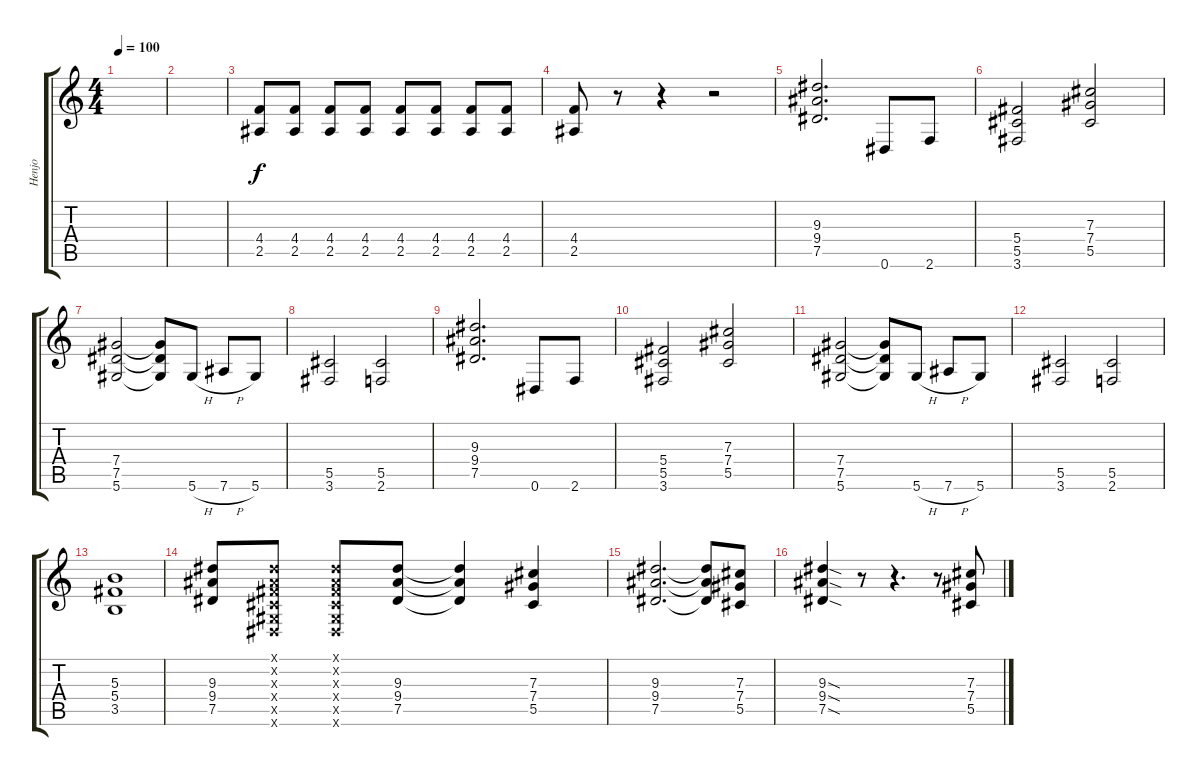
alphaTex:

\track ("Henjo" "Henjo") {instrument distortionguitar}
\staff {score tabs}
\tuning (Eb4 Bb3 Gb3 Db3 Ab2 Eb2) {hide}
\ts (4 4)
\tempo 100
\clef g2
\ks c
|
|
(4.4 2.5).8 (4.4 2.5).8 (4.4 2.5).8 (4.4 2.5).8 (4.4 2.5).8 (4.4 2.5).8 (4.4 2.5).8 (4.4 2.5).8 |
(4.4 2.5).8 r.8 r.4 r.2 |
(9.3 9.4 7.5).2{d} 0.6.8 2.6.8 |
(5.4 5.5 3.6).2 (7.3 7.4 5.5).2 |
(7.4 7.5 5.6).2 (7.4{t} 7.5{t} 5.6{t}).8 5.6{h}.8 7.6{h}.8 5.6.8 |
(5.5 3.6).2 (5.5 2.6).2 |
(9.3 9.4 7.5).2{d} 0.6.8 2.6.8 |
(5.4 5.5 3.6).2 (7.3 7.4 5.5).2 |
(7.4 7.5 5.6).2 (7.4{t} 7.5{t} 5.6{t}).8 5.6{h}.8 7.6{h}.8 5.6.8 |
(5.5 3.6).2 (5.5 2.6).2 |
(5.3 5.4 3.5).1 |
(9.3 9.4 7.5).8 (0.1{x} 0.2{x} 0.3{x} 0.4{x} 0.5{x} 0.6{x}).8 (0.1{x} 0.2{x} 0.3{x} 0.4{x} 0.5{x} 0.6{x}).8 (9.3 9.4 7.5).8 (9.3{t} 9.4{t} 7.5{t}).4 (7.3 7.4 5.5).4 |
(9.3 9.4 7.5).2{d} (9.3{t} 9.4{t} 7.5{t}).8 (7.3 7.4 5.5).8 |
(9.3{sod} 9.4{sod} 7.5{sod}).4 r.8 r.4{d} r.8 (7.3 7.4 5.5).8
